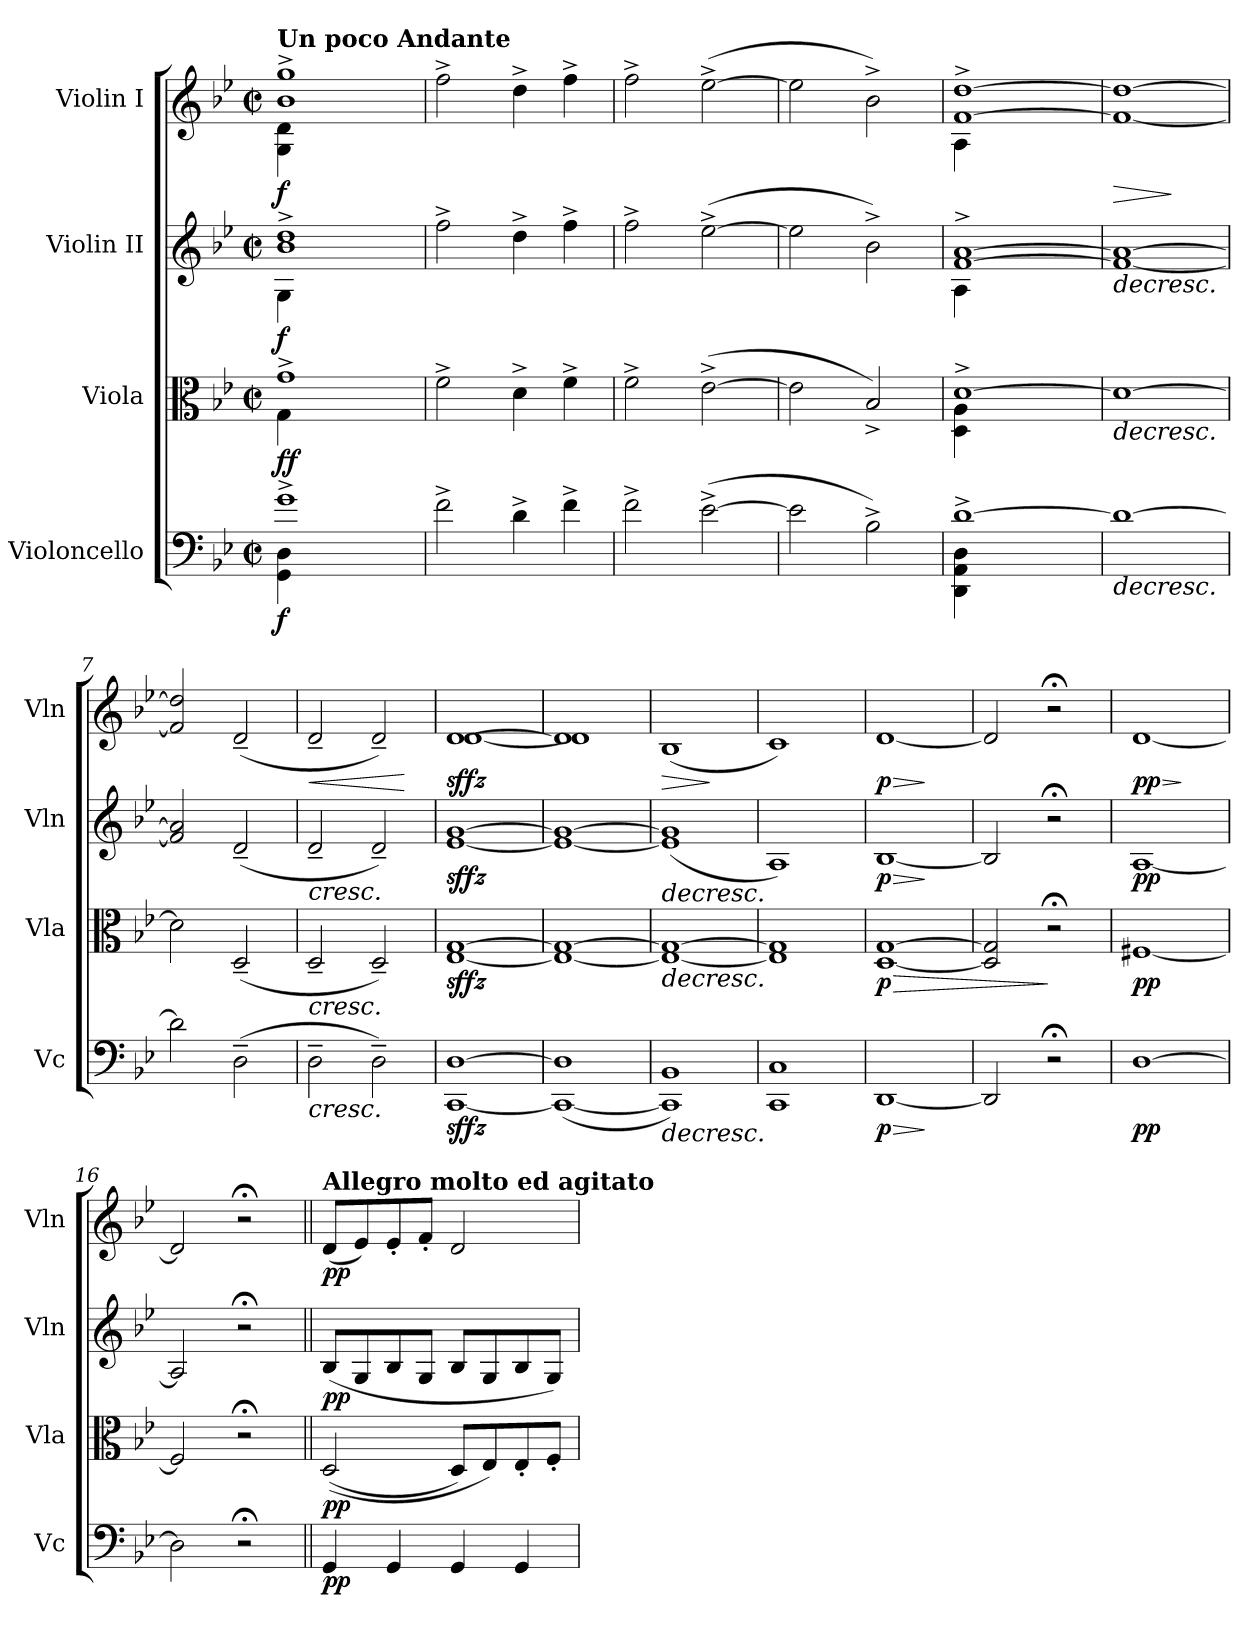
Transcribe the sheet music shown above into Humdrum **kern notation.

**kern	**dynam	**kern	**dynam	**kern	**dynam	**kern	**dynam
*part4	*part4	*part3	*part3	*part2	*part2	*part1	*part1
*staff4	*staff4	*staff3	*staff3	*staff2	*staff2	*staff1	*staff1
*I"Violoncello	*	*I"Viola	*	*I"Violin II	*	*I"Violin I	*
*I'Vc	*	*I'Vla	*	*I'Vln	*	*I'Vln	*
*clefF4	*	*clefC3	*	*clefG2	*	*clefG2	*
*k[b-e-]	*	*k[b-e-]	*	*k[b-e-]	*	*k[b-e-]	*
*M2/2	*	*M2/2	*	*M2/2	*	*M2/2	*
*met(c|)	*	*met(c|)	*	*met(c|)	*	*met(c|)	*
*MM120	*	*MM120	*	*MM120	*	*MM120	*
=1	=1	=1	=1	=1	=1	=1	=1
*^	*	*^	*	*^	*	*^	*
!	!	!	!	!	!	!	!	!	!LO:TX:a:B:t=Un poco Andante	!	!
!	!	!LO:DY:b	!	!	!LO:DY:b	!	!	!	!	!	!
!	!	!	!	!	!LO:DY:n=1:b	!	!	!LO:DY:b	!	!	!LO:DY:b
1g^	4GG\ 4D\	f	1g^	4G\	f f	1b-^ 1dd^	4G\	f	1b-^ 1gg^	4G\ 4d\	f
.	2.ryy	.	.	2.ryy	.	.	2.ryy	.	.	2.ryy	.
*v	*v	*	*	*	*	*v	*v	*	*v	*v	*
*	*	*v	*v	*	*	*	*	*
=2	=2	=2	=2	=2	=2	=2	=2
2f^\	.	2f^\	.	2ff^\	.	2ff^\	.
4d^\	.	4d^\	.	4dd^\	.	4dd^\	.
4f^\	.	4f^\	.	4ff^\	.	4ff^\	.
=3	=3	=3	=3	=3	=3	=3	=3
2f^\	.	2f^\	.	2ff^\	.	2ff^\	.
(>[2e-^\	.	(>[2e-^\	.	(>[2ee-^\	.	(>[2ee-^\	.
=4	=4	=4	=4	=4	=4	=4	=4
2e-\]	.	2e-\]	.	2ee-\]	.	2ee-\]	.
2B-^\)	.	2B-^/)	.	2b-^\)	.	2b-^\)	.
=5	=5	=5	=5	=5	=5	=5	=5
*^	*	*^	*	*^	*	*^	*
[1d^	4DD\ 4AA\ 4D\	.	[1d^	4D\ 4A\	.	[1f^ [1a^	4A\	.	[1f^ [1dd^	4A\	.
.	2.ryy	.	.	2.ryy	.	.	2.ryy	.	.	2.ryy	.
=6	=6	=6	=6	=6	=6	=6	=6	=6	=6	=6	=6
!	!	!LO:HP:b	!	!	!LO:HP:b	!	!	!LO:HP:b	!	!	!LO:HP:b
*v	*v	*	*	*	*	*v	*v	*	*v	*v	*
*	*	*v	*v	*	*	*	*	*
1d_	>	1d_	>	1f_ 1a_	>	1f_ 1dd_	>
.	.	.	.	.	.	.	]
=7	=7	=7	=7	=7	=7	=7	=7
2d\]	.	2d\]	.	2f/] 2a/]	.	2f/] 2dd/]	.
(>2D~\	.	(>2D~/	.	(>2d~/	.	(>2d~/	.
!!LO:LB:g=z
=8	=8	=8	=8	=8	=8	=8	=8
!	!LO:HP:b	!	!LO:HP:b	!	!LO:HP:b	!	!LO:HP:b
2D~\	<	2D~/	<	2d~/	<	2d~/	<
2D~\)	.	2D~/)	.	2d~/)	.	2d~/)	.
.	]	.	]	.	]	.	[
=9	=9	=9	=9	=9	=9	=9	=9
*	*	*	*	*	*	*^	*
!	!LO:DY:b	!	!LO:DY:b	!	!LO:DY:b	!	!	!LO:DY:b
[1CC [1D	sffz	[1E- [1G	sffz	[1e- [1g	sffz	[1d	[1d	sffz
=10	=10	=10	=10	=10	=10	=10	=10	=10
(>1CC_ 1D]	.	1E-_ 1G_	.	1e-_ 1g_	.	1d]	1d]	.
=11	=11	=11	=11	=11	=11	=11	=11	=11
!	!LO:HP:b	!	!LO:HP:b	!	!LO:HP:b	!	!	!LO:HP:b
*	*	*	*	*	*	*v	*v	*
1CC] 1BB-)	>	1E-_ 1G_	>	(<1e-] 1g]	>	(<1B-	>
.	[	.	.	.	[	.	]
=12	=12	=12	=12	=12	=12	=12	=12
1CC 1C	.	1E-] 1G]	.	1A)	.	1c)	.
.	.	.	[	.	.	.	.
=13	=13	=13	=13	=13	=13	=13	=13
!	!LO:HP:b	!	!LO:HP:b	!	!LO:HP:b	!	!LO:HP:b
!	!LO:DY:n=1:b	!	!LO:DY:n=1:b	!	!LO:DY:n=1:b	!	!LO:DY:n=1:b
[1DD	> p	[1D [1G	> p	[1B-	> p	[1d	> p
.	]	.	.	.	]	.	]
=14	=14	=14	=14	=14	=14	=14	=14
2DD/]	.	2D/] 2G/]	.	2B-/]	.	2d/]	.
2r;<	.	2r;<	]	2r;<	.	2r;<	.
=15	=15	=15	=15	=15	=15	=15	=15
!	!LO:DY:b	!	!LO:DY:b	!	!LO:DY:b	!	!LO:HP:b
!	!	!	!	!	!	!	!LO:DY:n=1:b
[1D	pp	[1F#X	pp	[1A	pp	[1d	> pp
.	]	.	]	.	]	.	]
=16	=16	=16	=16	=16	=16	=16	=16
2D\]	.	2F#/]	.	2A/]	.	2d/]	.
2r;<	.	2r;<	.	2r;<	.	2r;<	.
!!LO:PB:g=z
=17||	=17||	=17||	=17||	=17||	=17||	=17||	=17||
*	*	*	*	*	*	*MM200	*
!	!	!	!	!	!	!LO:TX:a:B:t=Allegro molto ed agitato	!
!	!LO:DY:b	!	!LO:DY:b	!	!LO:DY:b	!	!LO:DY:b
4GG/	pp	(>(<2D/	pp	(<8B-/L	pp	(<8d/L	pp
.	.	.	.	8G/	.	8e-/)	.
4GG/	.	.	.	8B-/	.	8e-'/	.
.	.	.	.	8G/J	.	8f'/J	.
4GG/	.	8D/L)	.	8B-/L	.	2d/	.
.	.	8E-/)	.	8G/	.	.	.
4GG/	.	8E-'/	.	8B-/	.	.	.
.	.	8F'/J	.	8G/J)	.	.	.
=	=	=	=	=	=	=	=
*-	*-	*-	*-	*-	*-	*-	*-
